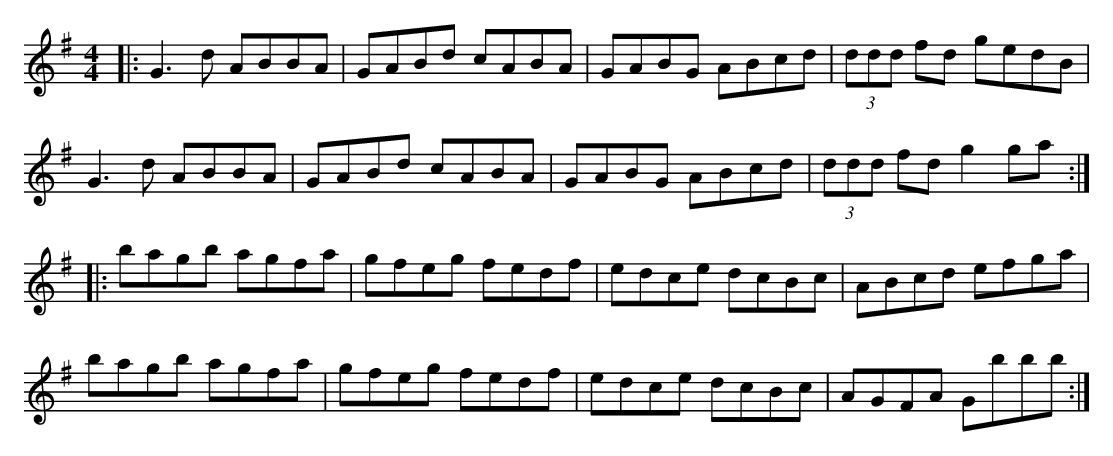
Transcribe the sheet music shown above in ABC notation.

X:1
M:4/4
K:G
|:G3 d ABBA|GABd cABA|GABG ABcd|(3ddd fd gedB|
G3 d ABBA|GABd cABA|GABG ABcd|(3ddd fd g2 ga:|
|:bagb agfa|gfeg fedf|edce dcBc|ABcd efga|
bagb agfa|gfeg fedf|edce dcBc|AGFA Gbbb:|
